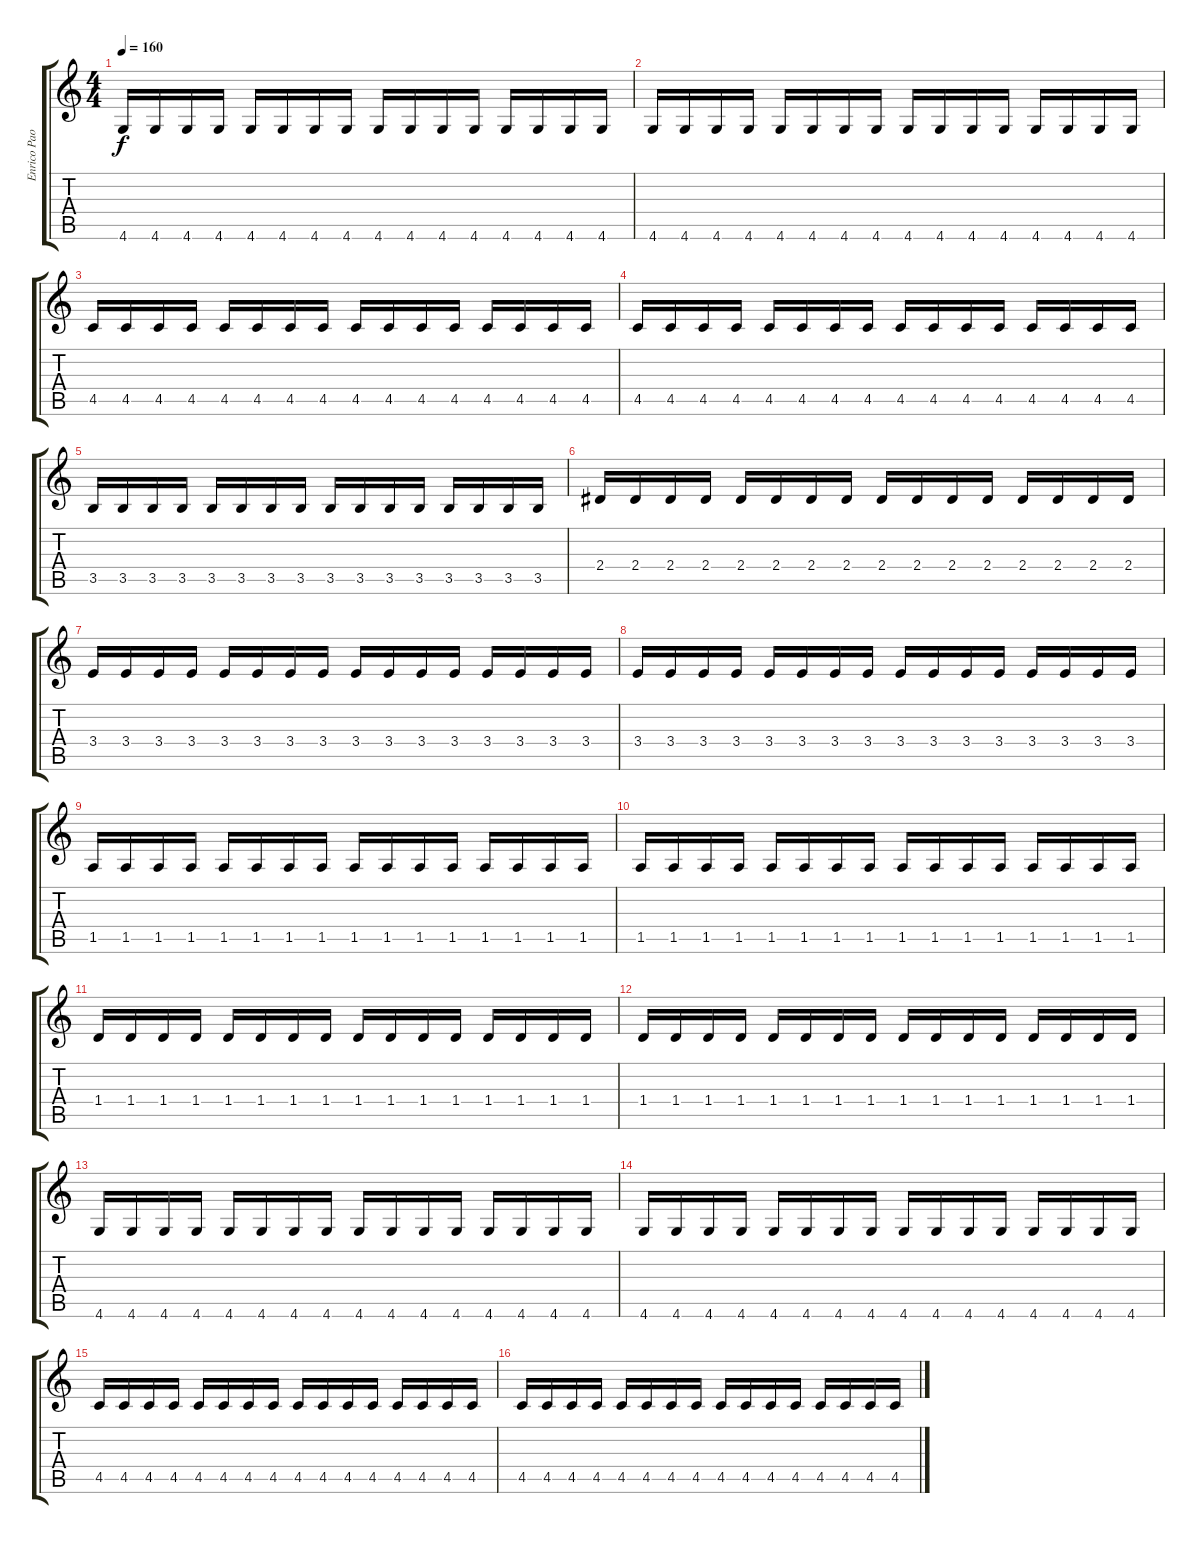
\track ("Enrico Paoli" "Enrico Pao") {instrument distortionguitar}
\staff {score tabs}
\tuning (Eb4 Bb3 Gb3 Db3 Ab2 Eb2) {hide}
\ts (4 4)
\tempo 160
\clef g2
\ks c
4.6.16{dy f} 4.6.16 4.6.16 4.6.16 4.6.16 4.6.16 4.6.16 4.6.16 4.6.16 4.6.16 4.6.16 4.6.16 4.6.16 4.6.16 4.6.16 4.6.16 |
4.6.16 4.6.16 4.6.16 4.6.16 4.6.16 4.6.16 4.6.16 4.6.16 4.6.16 4.6.16 4.6.16 4.6.16 4.6.16 4.6.16 4.6.16 4.6.16 |
4.5.16 4.5.16 4.5.16 4.5.16 4.5.16 4.5.16 4.5.16 4.5.16 4.5.16 4.5.16 4.5.16 4.5.16 4.5.16 4.5.16 4.5.16 4.5.16 |
4.5.16 4.5.16 4.5.16 4.5.16 4.5.16 4.5.16 4.5.16 4.5.16 4.5.16 4.5.16 4.5.16 4.5.16 4.5.16 4.5.16 4.5.16 4.5.16 |
3.5.16 3.5.16 3.5.16 3.5.16 3.5.16 3.5.16 3.5.16 3.5.16 3.5.16 3.5.16 3.5.16 3.5.16 3.5.16 3.5.16 3.5.16 3.5.16 |
2.4.16 2.4.16 2.4.16 2.4.16 2.4.16 2.4.16 2.4.16 2.4.16 2.4.16 2.4.16 2.4.16 2.4.16 2.4.16 2.4.16 2.4.16 2.4.16 |
3.4.16 3.4.16 3.4.16 3.4.16 3.4.16 3.4.16 3.4.16 3.4.16 3.4.16 3.4.16 3.4.16 3.4.16 3.4.16 3.4.16 3.4.16 3.4.16 |
3.4.16 3.4.16 3.4.16 3.4.16 3.4.16 3.4.16 3.4.16 3.4.16 3.4.16 3.4.16 3.4.16 3.4.16 3.4.16 3.4.16 3.4.16 3.4.16 |
1.5.16 1.5.16 1.5.16 1.5.16 1.5.16 1.5.16 1.5.16 1.5.16 1.5.16 1.5.16 1.5.16 1.5.16 1.5.16 1.5.16 1.5.16 1.5.16 |
1.5.16 1.5.16 1.5.16 1.5.16 1.5.16 1.5.16 1.5.16 1.5.16 1.5.16 1.5.16 1.5.16 1.5.16 1.5.16 1.5.16 1.5.16 1.5.16 |
1.4.16 1.4.16 1.4.16 1.4.16 1.4.16 1.4.16 1.4.16 1.4.16 1.4.16 1.4.16 1.4.16 1.4.16 1.4.16 1.4.16 1.4.16 1.4.16 |
1.4.16 1.4.16 1.4.16 1.4.16 1.4.16 1.4.16 1.4.16 1.4.16 1.4.16 1.4.16 1.4.16 1.4.16 1.4.16 1.4.16 1.4.16 1.4.16 |
4.6.16 4.6.16 4.6.16 4.6.16 4.6.16 4.6.16 4.6.16 4.6.16 4.6.16 4.6.16 4.6.16 4.6.16 4.6.16 4.6.16 4.6.16 4.6.16 |
4.6.16 4.6.16 4.6.16 4.6.16 4.6.16 4.6.16 4.6.16 4.6.16 4.6.16 4.6.16 4.6.16 4.6.16 4.6.16 4.6.16 4.6.16 4.6.16 |
4.5.16 4.5.16 4.5.16 4.5.16 4.5.16 4.5.16 4.5.16 4.5.16 4.5.16 4.5.16 4.5.16 4.5.16 4.5.16 4.5.16 4.5.16 4.5.16 |
4.5.16 4.5.16 4.5.16 4.5.16 4.5.16 4.5.16 4.5.16 4.5.16 4.5.16 4.5.16 4.5.16 4.5.16 4.5.16 4.5.16 4.5.16 4.5.16
